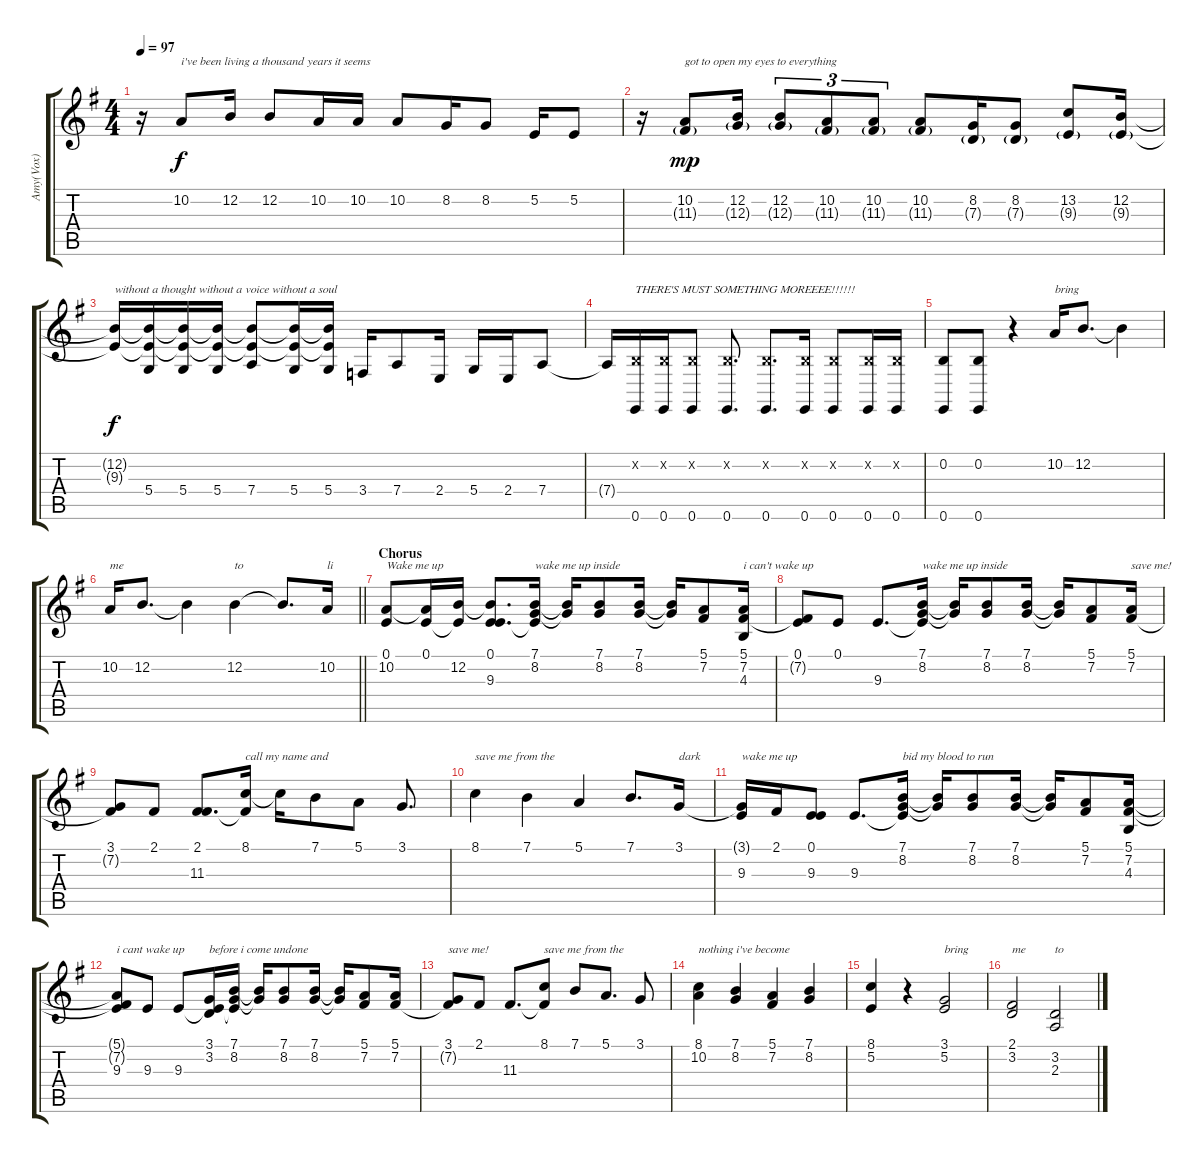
\track ("Amy(Vox)" "Amy(Vox)") {instrument oboe}
\staff {score tabs}
\tuning (E4 B3 G3 D3 A2 E2) {hide}
\ts (4 4)
\tempo 97
\clef g2
\ks g
r.16{dy f} 10.2.8{txt "i've been living a thousand years it seems"} 12.2.16 12.2.8 10.2.16 10.2.16 10.2.8 8.2.16 8.2.8 5.2.16 5.2.8 |
r.16 (10.2 11.3{g}).8{txt "got to open my eyes to everything" dy mp} (12.2 12.3{g}).16 (12.2 12.3{g}).8{tu (3 2)} (10.2 11.3{g}).8{tu (3 2)} (10.2 11.3{g}).8{tu (3 2)} (10.2 11.3{g}).8 (8.2 7.3{g}).16 (8.2 7.3{g}).8 (13.2 9.3{g}).8 (12.2 9.3{g}).16 |
(12.2{t} 9.3{t}).16{txt "without a thought without a voice without a soul" dy f} (12.2{t} 9.3{t} 5.4).16 (12.2{t} 9.3{t} 5.4).16 (12.2{t} 9.3{t} 5.4).16 (12.2{t} 9.3{t} 7.4).8 (12.2{t} 9.3{t} 5.4).16 (12.2{t} 9.3{t} 5.4).16 3.4.16 7.4.8 2.4.16 5.4.16 2.4.16 7.4.8 |
7.4{t}.16 (0.2{x} 0.6).16{txt "THERE'S MUST SOMETHING MOREEEE!!!!!!"} (0.2{x} 0.6).16 (0.2{x} 0.6).8 (0.2{x} 0.6).8{d} (0.2{x} 0.6).8{d} (0.2{x} 0.6).16 (0.2{x} 0.6).8 (0.2{x} 0.6).16 (0.2{x} 0.6).16 |
(0.2 0.6).8 (0.2 0.6).8 r.4 10.2.16{txt "bring"} 12.2.8{d} 12.2{t}.4 |
\barLineRight lightlight
10.2.16{txt "me"} 12.2.8{d} 12.2{t}.4 12.2.4{txt "to"} 12.2{t}.8{d} 10.2.16{txt "li"} |
\section ("" "Chorus")
(0.1 10.2).8{txt "Wake me up"} (0.1 10.2{t}).16 (0.1{t} 12.2).16 (0.1 12.2{t} 9.3).8{d} (7.1 8.2 9.3{t}).16{txt "wake me up inside"} (7.1{t} 8.2{t}).16 (7.1 8.2).8 (7.1 8.2).16 (7.1{t} 8.2{t}).16 (5.1 7.2).8 (5.1 7.2 4.3).16{txt "i can't wake up"} |
(0.1 7.2{t}).8 0.1.8 9.3.8{d} (7.1 8.2 9.3{t}).16{txt "wake me up inside"} (7.1{t} 8.2{t}).16 (7.1 8.2).8 (7.1 8.2).16 (7.1{t} 8.2{t}).16 (5.1 7.2).8 (5.1 7.2).16{txt "save me!"} |
(3.1 7.2{t}).8 2.1.8 (2.1 11.3).8{d} (8.1 11.3{t}).16{txt "call my name and"} 8.1{t}.16 7.1.8 5.1.8 3.1.8{d} |
8.1.4{txt "save me from the"} 7.1.4 5.1.4 7.1.8{d} 3.1.16{txt "dark"} |
(3.1{t} 9.3).16{txt "wake me up"} 2.1.16 (0.1 9.3).8 9.3.8{d} (7.1 8.2 9.3{t}).16{txt "bid my blood to run"} (7.1{t} 8.2{t}).16 (7.1 8.2).8 (7.1 8.2).16 (7.1{t} 8.2{t}).16 (5.1 7.2).8 (5.1 7.2 4.3).16 |
(5.1{t} 7.2{t} 9.3).8{txt "i cant wake up"} 9.3.8 9.3.8 (3.1 3.2 9.3{t}).16{txt "before i come undone"} (7.1 8.2 9.3{t}).16 (7.1{t} 8.2{t}).16 (7.1 8.2).8 (7.1 8.2).16 (7.1{t} 8.2{t}).16 (5.1 7.2).8 (5.1 7.2).16 |
(3.1 7.2{t}).8{txt "save me!"} 2.1.8 11.3.8{d} (8.1 11.3{t}).8{txt "save me from the"} 7.1.8 5.1.8{d} 3.1.8 |
(8.1 10.2).4{txt "nothing i've become"} (7.1 8.2).4 (5.1 7.2).4 (7.1 8.2).4 |
(8.1 5.2).4 r.4 (3.1 5.2).2{txt "bring "} |
(2.1 3.2).2{txt "me"} (3.2 2.3).2{txt "to"}
